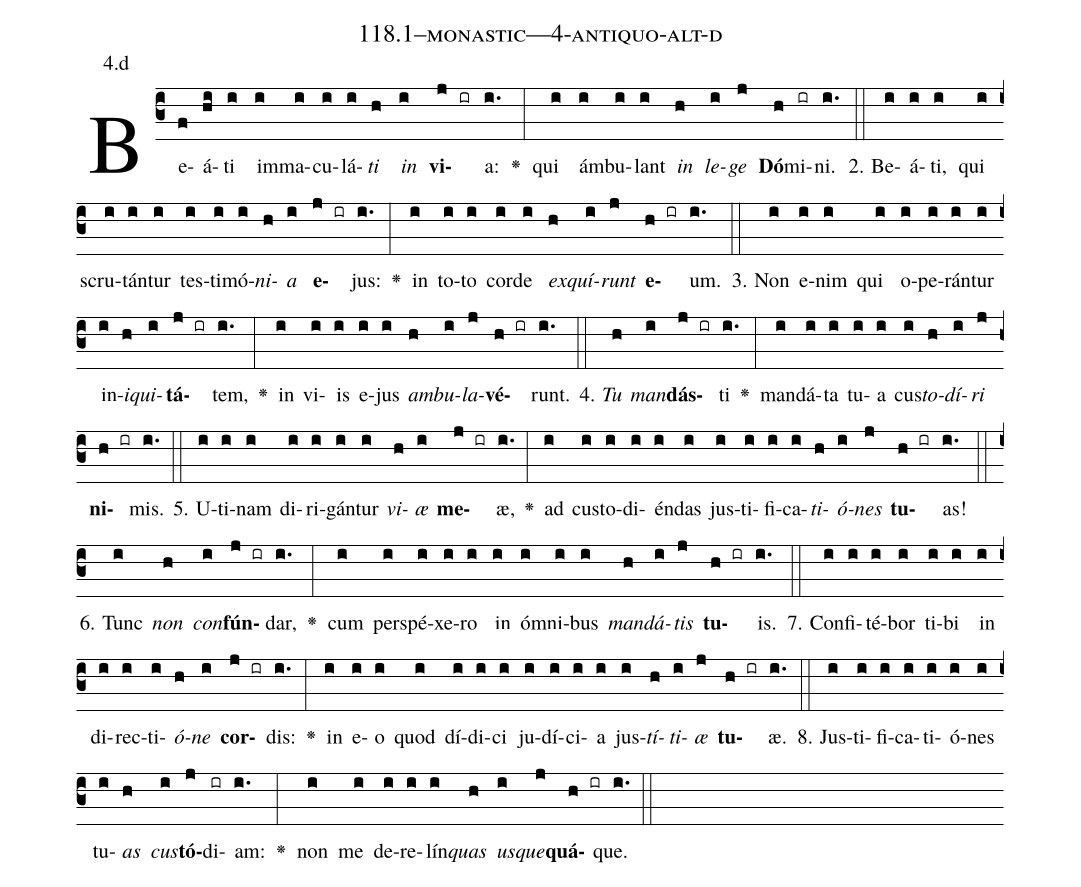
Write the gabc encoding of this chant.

name: 118.1--monastic---4-antiquo-alt-d;
annotation: 4.d;
%%
(c3)Be(f)á(hi)ti(i) im(i)ma(i)cu(i)lá(i)<i>ti</i>(h) <i>in</i>(i) <b>vi</b>(j ir)a:(i.) <v>\greheightstar</v>(:) qui(i) ám(i)bu(i)lant(i) <i>in</i>(h) <i>le</i>(i)<i>ge</i>(j) <b>Dó</b>(h)mi(ir)ni.(i.) (::)
2. Be(i)á(i)ti,(i) qui(i) scru(i)tán(i)tur(i) tes(i)ti(i)mó(i)<i>ni</i>(h)<i>a</i>(i) <b>e</b>(j ir)jus:(i.) <v>\greheightstar</v>(:) in(i) to(i)to(i) cor(i)de(i) <i>ex</i>(h)<i>quí</i>(i)<i>runt</i>(j) <b>e</b>(h ir)um.(i.) (::)
3. Non(i) e(i)nim(i) qui(i) o(i)pe(i)rán(i)tur(i) in(i)<i>i</i>(h)<i>qui</i>(i)<b>tá</b>(j ir)tem,(i.) <v>\greheightstar</v>(:) in(i) vi(i)is(i) e(i)jus(i) <i>am</i>(h)<i>bu</i>(i)<i>la</i>(j)<b>vé</b>(h ir)runt.(i.) (::)
4. <i>Tu</i>(h) <i>man</i>(i)<b>dás</b>(j ir)ti(i.) <v>\greheightstar</v>(:) man(i)dá(i)ta(i) tu(i)a(i) cus(i)<i>to</i>(h)<i>dí</i>(i)<i>ri</i>(j) <b>ni</b>(h ir)mis.(i.) (::)
5. U(i)ti(i)nam(i) di(i)ri(i)gán(i)tur(i) <i>vi</i>(h)<i>æ</i>(i) <b>me</b>(j ir)æ,(i.) <v>\greheightstar</v>(:) ad(i) cus(i)to(i)di(i)én(i)das(i) jus(i)ti(i)fi(i)ca(i)<i>ti</i>(h)<i>ó</i>(i)<i>nes</i>(j) <b>tu</b>(h ir)as!(i.) (::)
6. Tunc(i) <i>non</i>(h) <i>con</i>(i)<b>fún</b>(j ir)dar,(i.) <v>\greheightstar</v>(:) cum(i) per(i)spé(i)xe(i)ro(i) in(i) óm(i)ni(i)bus(i) <i>man</i>(h)<i>dá</i>(i)<i>tis</i>(j) <b>tu</b>(h ir)is.(i.) (::)
7. Con(i)fi(i)té(i)bor(i) ti(i)bi(i) in(i) di(i)rec(i)ti(i)<i>ó</i>(h)<i>ne</i>(i) <b>cor</b>(j ir)dis:(i.) <v>\greheightstar</v>(:) in(i) e(i)o(i) quod(i) dí(i)di(i)ci(i) ju(i)dí(i)ci(i)a(i) jus(i)<i>tí</i>(h)<i>ti</i>(i)<i>æ</i>(j) <b>tu</b>(h ir)æ.(i.) (::)
8. Jus(i)ti(i)fi(i)ca(i)ti(i)ó(i)nes(i) tu(i)<i>as</i>(h) <i>cus</i>(i)<b>tó</b>(j)di(ir)am:(i.) <v>\greheightstar</v>(:) non(i) me(i) de(i)re(i)lín(i)<i>quas</i>(h) <i>us</i>(i)<i>que</i>(j)<b>quá</b>(h ir)que.(i.) (::)
